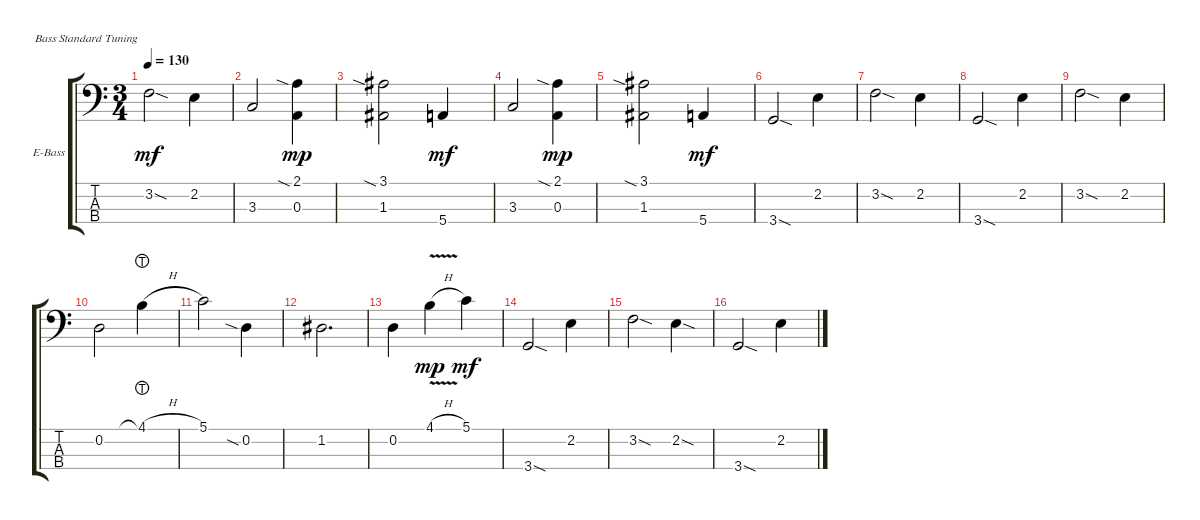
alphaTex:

\bracketExtendMode groupsimilarinstruments
\firstSystemTrackNameOrientation horizontal
\otherSystemsTrackNameOrientation horizontal
\track ("Bass2" "E-Bass") {instrument electricbassfinger}
\staff {score tabs}
\tuning (G2 D2 A1 E1)
\ts (3 4)
\tempo 130
\clef f4
\ks c
3.2{sod}.2{dy mf} 2.2.4 |
3.3.2 (2.1{sia} 0.3).4{dy mp} |
(3.1{sia} 1.3).2 5.4.4{dy mf} |
3.3.2 (2.1{sia} 0.3).4{dy mp} |
(3.1{sia} 1.3).2 5.4.4{dy mf} |
3.4{sod}.2 2.2.4 |
3.2{sod}.2 2.2.4 |
3.4{sod}.2 2.2.4 |
3.2{sod}.2 2.2.4 |
0.2.2 4.1{h lht}.4 |
5.1.2 0.2{sia}.4 |
1.2.2{d} |
0.2.4 4.1{v h}.4{dy mp} 5.1.4{dy mf} |
3.4{sod}.2 2.2.4 |
3.2{sod}.2 2.2{sod}.4 |
3.4{sod}.2 2.2.4
